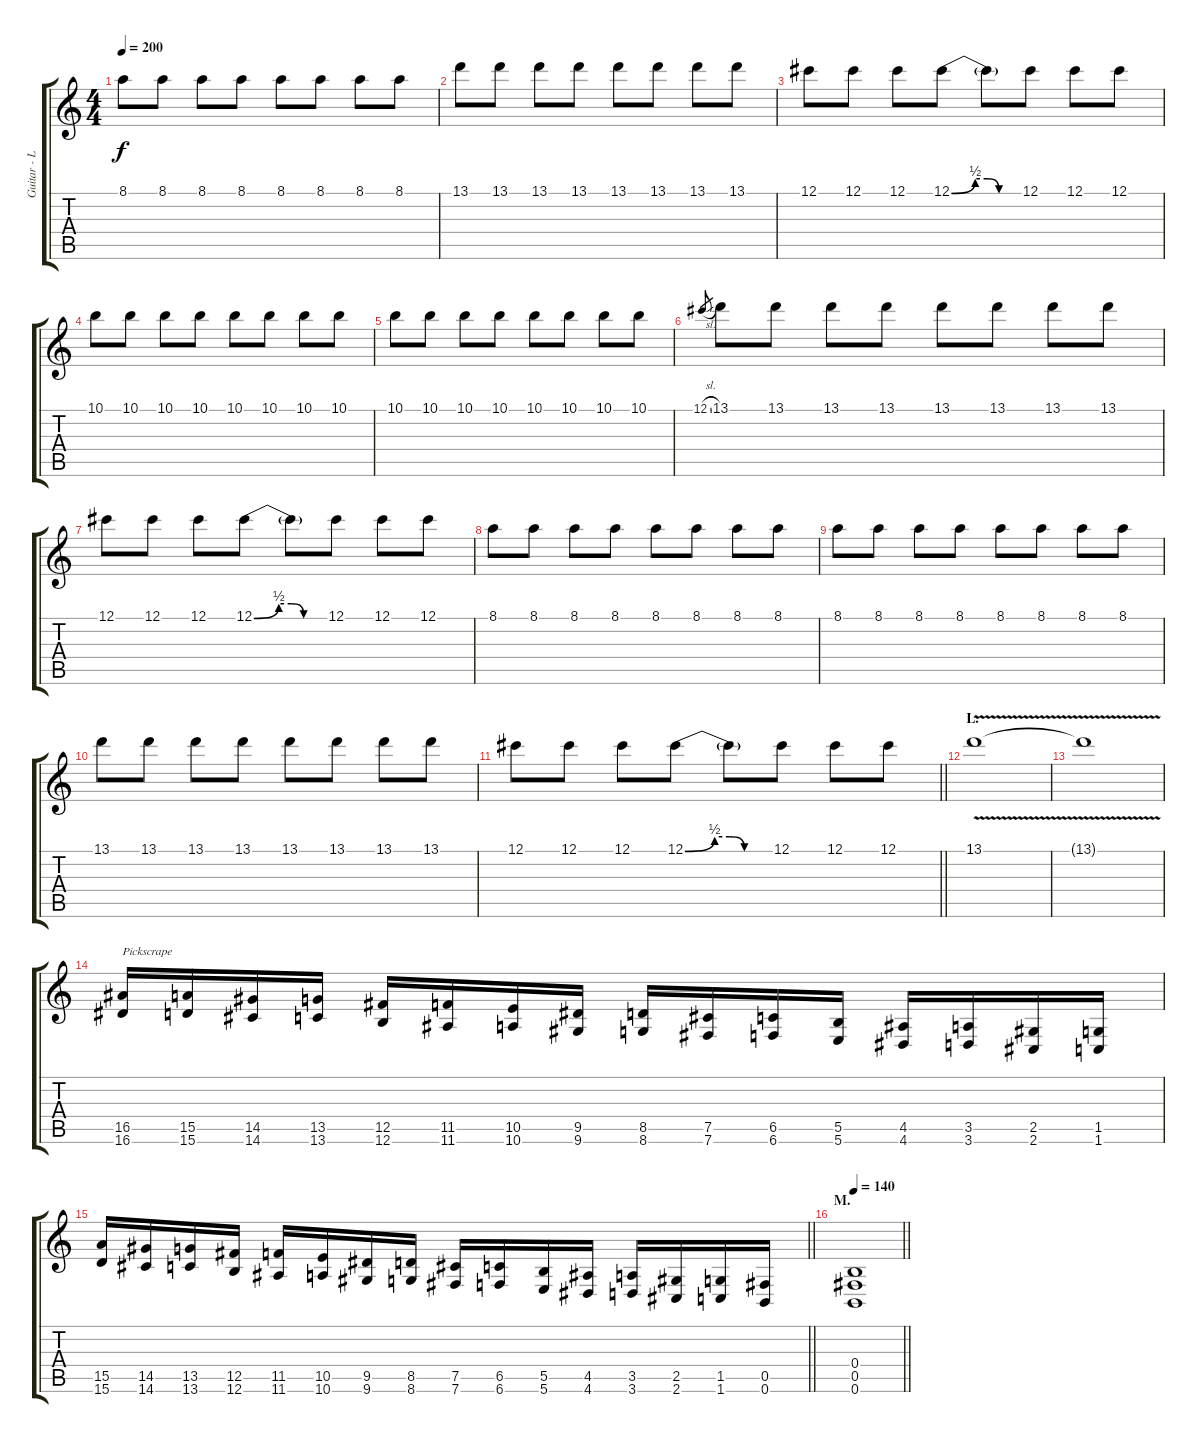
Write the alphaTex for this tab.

\track ("Guitar - Left" "Guitar - L") {instrument distortionguitar}
\staff {score tabs}
\tuning (Db4 Ab3 E3 B2 Gb2 B1) {hide}
\ts (4 4)
\tempo 200
\clef g2
\ks c
8.1.8{dy f} 8.1.8 8.1.8 8.1.8 8.1.8 8.1.8 8.1.8 8.1.8 |
13.1.8 13.1.8 13.1.8 13.1.8 13.1.8 13.1.8 13.1.8 13.1.8 |
12.1.8 12.1.8 12.1.8 12.1{be (custom 0 0 20 2 30 2 40 0 60 0)}.8 12.1{t}.8 12.1.8 12.1.8 12.1.8 |
10.1.8 10.1.8 10.1.8 10.1.8 10.1.8 10.1.8 10.1.8 10.1.8 |
10.1.8 10.1.8 10.1.8 10.1.8 10.1.8 10.1.8 10.1.8 10.1.8 |
12.1{sl}.8{gr} 13.1.8 13.1.8 13.1.8 13.1.8 13.1.8 13.1.8 13.1.8 13.1.8 |
12.1.8 12.1.8 12.1.8 12.1{be (custom 0 0 20 2 30 2 40 0 60 0)}.8 12.1{t}.8 12.1.8 12.1.8 12.1.8 |
8.1.8 8.1.8 8.1.8 8.1.8 8.1.8 8.1.8 8.1.8 8.1.8 |
8.1.8 8.1.8 8.1.8 8.1.8 8.1.8 8.1.8 8.1.8 8.1.8 |
13.1.8 13.1.8 13.1.8 13.1.8 13.1.8 13.1.8 13.1.8 13.1.8 |
\barLineRight lightlight
12.1.8 12.1.8 12.1.8 12.1{be (custom 0 0 20 2 30 2 40 0 60 0)}.8 12.1{t}.8 12.1.8 12.1.8 12.1.8 |
\section ("" "L.")
13.1{v}.1 |
13.1{t}.1 |
(16.5 16.6).16{txt "Pickscrape" volume 14 balance 0 instrument guitarfretnoise} (15.5 15.6).16 (14.5 14.6).16 (13.5 13.6).16 (12.5 12.6).16 (11.5 11.6).16 (10.5 10.6).16 (9.5 9.6).16 (8.5 8.6).16 (7.5 7.6).16 (6.5 6.6).16 (5.5 5.6).16 (4.5 4.6).16 (3.5 3.6).16 (2.5 2.6).16 (1.5 1.6).16 |
\barLineRight lightlight
(15.5 15.6).16 (14.5 14.6).16 (13.5 13.6).16 (12.5 12.6).16 (11.5 11.6).16 (10.5 10.6).16 (9.5 9.6).16 (8.5 8.6).16 (7.5 7.6).16 (6.5 6.6).16 (5.5 5.6).16 (4.5 4.6).16 (3.5 3.6).16 (2.5 2.6).16 (1.5 1.6).16 (0.5 0.6).16 |
\section ("" "M.")
\tempo 140
\barLineRight lightlight
(0.4 0.5 0.6).1{instrument distortionguitar}
